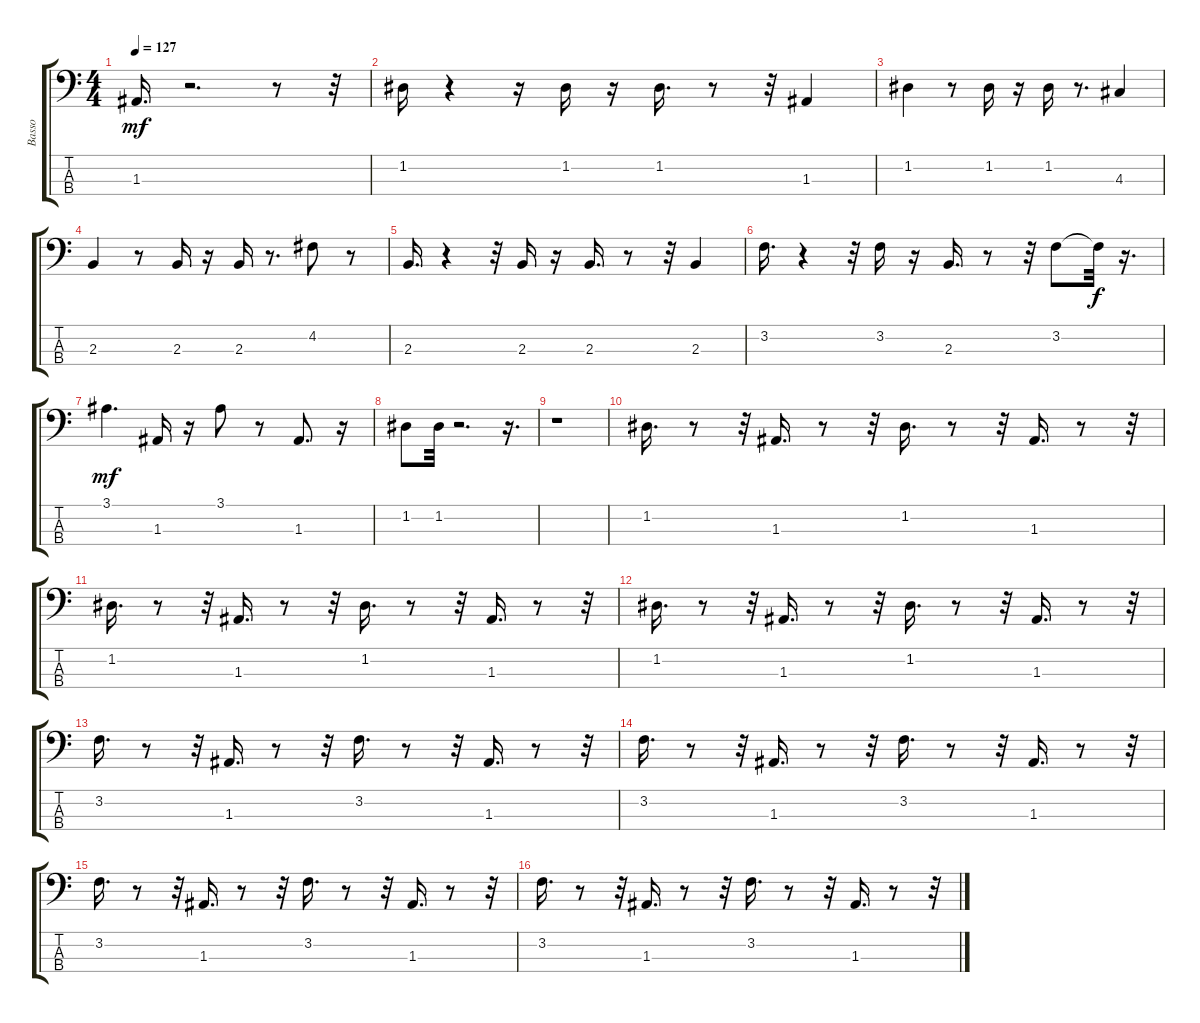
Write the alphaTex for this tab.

\track ("Basso" "Basso") {instrument acousticbass}
\staff {score tabs}
\tuning (G2 D2 A1 E1) {hide}
\ts (4 4)
\tempo 127
\clef f4
\ks c
1.3.16{d dy mf} r.2{d} r.8 r.32 |
1.2.16 r.4 r.16 1.2.16 r.16 1.2.16{d} r.8 r.32 1.3.4 |
1.2.4 r.8 1.2.16 r.16 1.2.16 r.8{d} 4.3.4 |
2.3.4 r.8 2.3.16 r.16 2.3.16 r.8{d} 4.2.8 r.8 |
2.3.16{d} r.4 r.32 2.3.16 r.16 2.3.16{d} r.8 r.32 2.3.4 |
3.2.16{d} r.4 r.32 3.2.16 r.16 2.3.16{d} r.8 r.32 3.2.8 3.2{t}.32{dy f} r.16{d} |
3.1.4{d dy mf} 1.3.16 r.16 3.1.8 r.8 1.3.8{d} r.16 |
1.2.8 1.2.32 r.2{d} r.16{d} |
r.1 |
1.2.16{d} r.8 r.32 1.3.16{d} r.8 r.32 1.2.16{d} r.8 r.32 1.3.16{d} r.8 r.32 |
1.2.16{d} r.8 r.32 1.3.16{d} r.8 r.32 1.2.16{d} r.8 r.32 1.3.16{d} r.8 r.32 |
1.2.16{d} r.8 r.32 1.3.16{d} r.8 r.32 1.2.16{d} r.8 r.32 1.3.16{d} r.8 r.32 |
3.2.16{d} r.8 r.32 1.3.16{d} r.8 r.32 3.2.16{d} r.8 r.32 1.3.16{d} r.8 r.32 |
3.2.16{d} r.8 r.32 1.3.16{d} r.8 r.32 3.2.16{d} r.8 r.32 1.3.16{d} r.8 r.32 |
3.2.16{d} r.8 r.32 1.3.16{d} r.8 r.32 3.2.16{d} r.8 r.32 1.3.16{d} r.8 r.32 |
3.2.16{d} r.8 r.32 1.3.16{d} r.8 r.32 3.2.16{d} r.8 r.32 1.3.16{d} r.8 r.32
